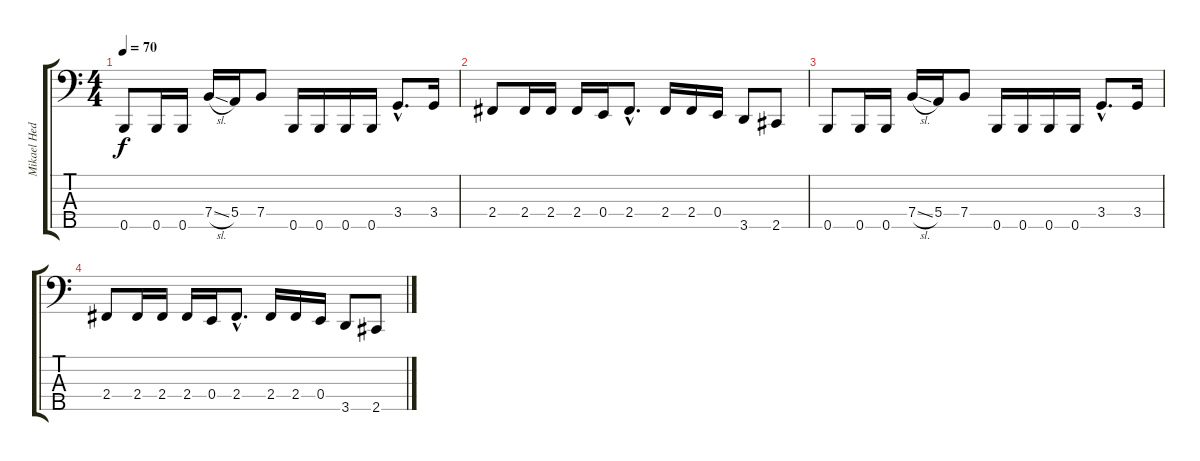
\track ("Mikael Hedlund (Bass Guitar)" "Mikael Hed") {instrument electricbasspick}
\staff {score tabs}
\tuning (G2 D2 A1 E1 B0) {hide}
\ts (4 4)
\tempo 70
\clef f4
\ks c
0.5.8{dy f} 0.5.16 0.5.16 7.4{sl}.16 5.4.16 7.4.8 0.5.16 0.5.16 0.5.16 0.5.16 3.4{hac}.8{d} 3.4.16 |
2.4.8 2.4.16 2.4.16 2.4.16 0.4.16 2.4{hac}.8{d} 2.4.16 2.4.16 0.4.16 3.5.8 2.5.8 |
0.5.8 0.5.16 0.5.16 7.4{sl}.16 5.4.16 7.4.8 0.5.16 0.5.16 0.5.16 0.5.16 3.4{hac}.8{d} 3.4.16 |
2.4.8 2.4.16 2.4.16 2.4.16 0.4.16 2.4{hac}.8{d} 2.4.16 2.4.16 0.4.16 3.5.8 2.5.8
